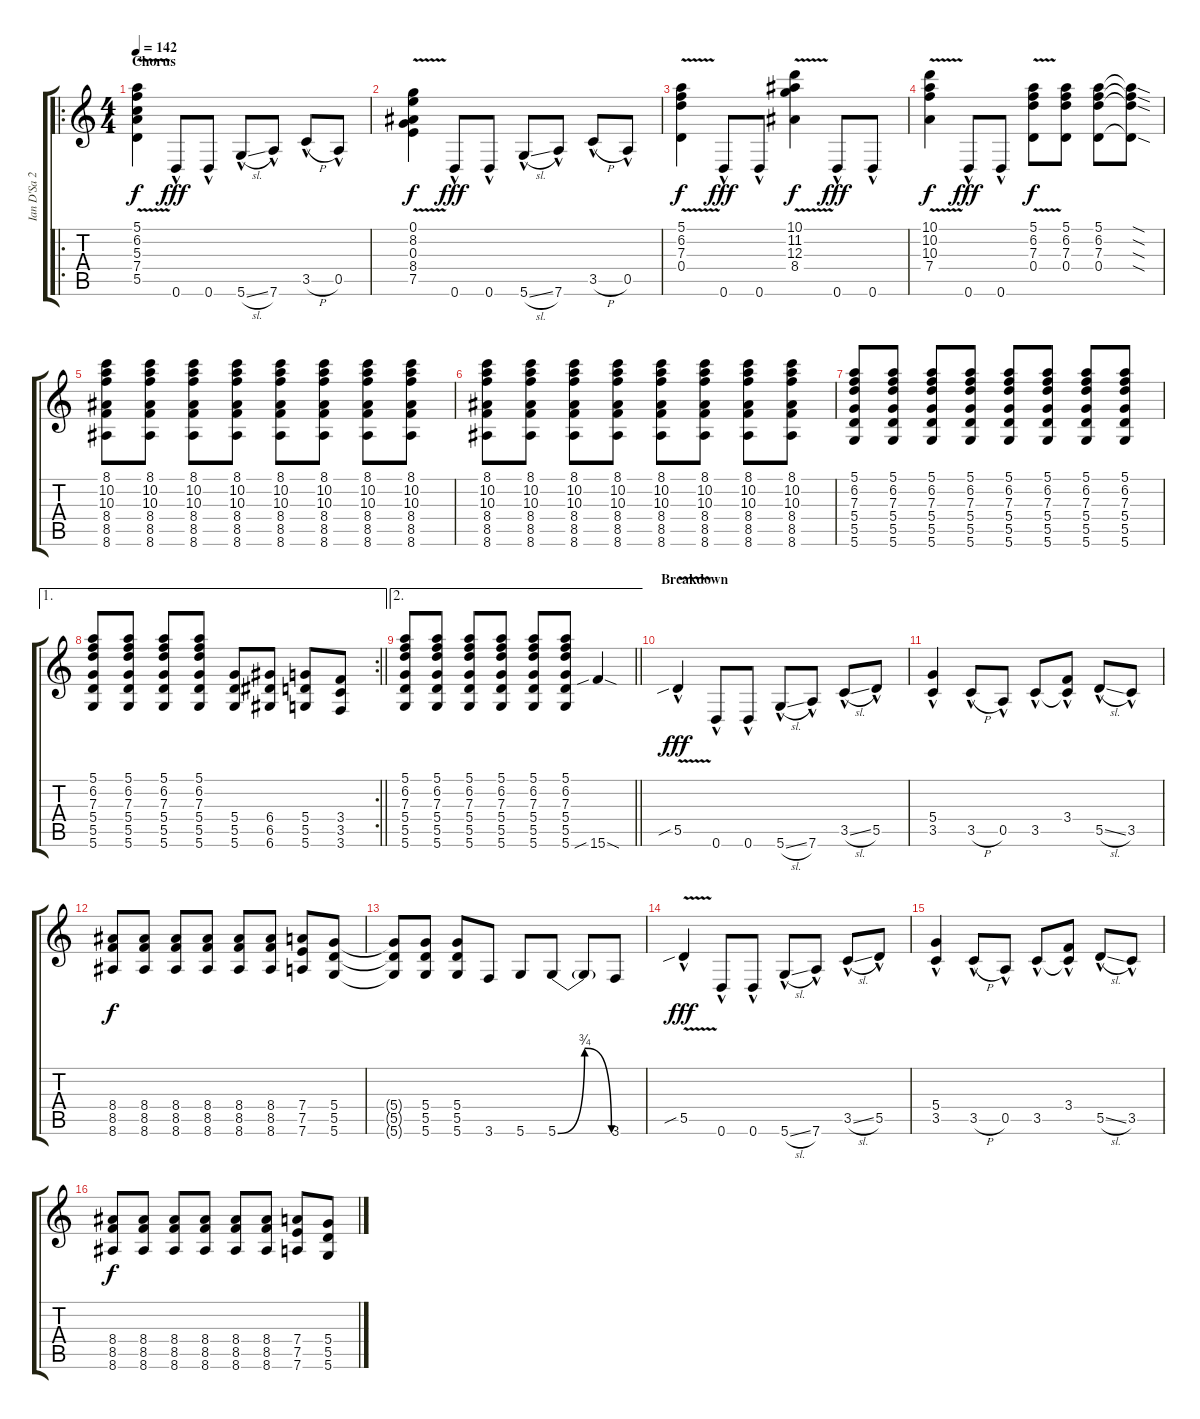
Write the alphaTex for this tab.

\track ("Ian D'Sa 2" "Ian D'Sa 2") {instrument distortionguitar}
\staff {score tabs}
\tuning (E4 B3 G3 D3 A2 D2) {hide}
\ro
\ts (4 4)
\section ("" "Chorus")
\tempo 142
\clef g2
\ks c
(5.1{v} 6.2{v} 5.3{v} 7.4{v} 5.5{v}).4{dy f} 0.6{hac}.8{dy fff} 0.6{hac}.8 5.6{sl hac}.8 7.6{hac}.8 3.5{h hac}.8 0.5{hac}.8 |
(0.1{v} 8.2{v} 0.3{v} 8.4{v} 7.5{v}).4{dy f} 0.6{hac}.8{dy fff} 0.6{hac}.8 5.6{sl hac}.8 7.6{hac}.8 3.5{h hac}.8 0.5{hac}.8 |
(5.1{v} 6.2{v} 7.3{v} 0.4).4{dy f} 0.6{hac}.8{dy fff} 0.6{hac}.8 (10.1{v} 11.2{v} 12.3{v} 8.4).4{dy f} 0.6{hac}.8{dy fff} 0.6{hac}.8 |
(10.1{v} 10.2{v} 10.3{v} 7.4).4{dy f} 0.6{hac}.8{dy fff} 0.6{hac}.8 (5.1{v} 6.2{v} 7.3{v} 0.4).8{dy f} (5.1 6.2 7.3 0.4).8 (5.1 6.2 7.3 0.4).8 (5.1{sod t} 6.2{sod t} 7.3{sod t} 0.4{sod t}).8 |
(8.1 10.2 10.3 8.4 8.5 8.6).8 (8.1 10.2 10.3 8.4 8.5 8.6).8 (8.1 10.2 10.3 8.4 8.5 8.6).8 (8.1 10.2 10.3 8.4 8.5 8.6).8 (8.1 10.2 10.3 8.4 8.5 8.6).8 (8.1 10.2 10.3 8.4 8.5 8.6).8 (8.1 10.2 10.3 8.4 8.5 8.6).8 (8.1 10.2 10.3 8.4 8.5 8.6).8 |
(8.1 10.2 10.3 8.4 8.5 8.6).8 (8.1 10.2 10.3 8.4 8.5 8.6).8 (8.1 10.2 10.3 8.4 8.5 8.6).8 (8.1 10.2 10.3 8.4 8.5 8.6).8 (8.1 10.2 10.3 8.4 8.5 8.6).8 (8.1 10.2 10.3 8.4 8.5 8.6).8 (8.1 10.2 10.3 8.4 8.5 8.6).8 (8.1 10.2 10.3 8.4 8.5 8.6).8 |
(5.1 6.2 7.3 5.4 5.5 5.6).8 (5.1 6.2 7.3 5.4 5.5 5.6).8 (5.1 6.2 7.3 5.4 5.5 5.6).8 (5.1 6.2 7.3 5.4 5.5 5.6).8 (5.1 6.2 7.3 5.4 5.5 5.6).8 (5.1 6.2 7.3 5.4 5.5 5.6).8 (5.1 6.2 7.3 5.4 5.5 5.6).8 (5.1 6.2 7.3 5.4 5.5 5.6).8 |
\ae 1
\rc 2
\barLineRight lightlight
(5.1 6.2 7.3 5.4 5.5 5.6).8 (5.1 6.2 7.3 5.4 5.5 5.6).8 (5.1 6.2 7.3 5.4 5.5 5.6).8 (5.1 6.2 7.3 5.4 5.5 5.6).8 (5.4 5.5 5.6).8 (6.4 6.5 6.6).8 (5.4 5.5 5.6).8 (3.4 3.5 3.6).8 |
\ae 2
\barLineRight lightlight
(5.1 6.2 7.3 5.4 5.5 5.6).8 (5.1 6.2 7.3 5.4 5.5 5.6).8 (5.1 6.2 7.3 5.4 5.5 5.6).8 (5.1 6.2 7.3 5.4 5.5 5.6).8 (5.1 6.2 7.3 5.4 5.5 5.6).8 (5.1 6.2 7.3 5.4 5.5 5.6).8 15.6{sib sod}.4 |
\section ("" "Breakdown")
5.5{v sib hac}.4{dy fff} 0.6{hac}.8 0.6{hac}.8 5.6{sl hac}.8 7.6{hac}.8 3.5{sl hac}.8 5.5{hac}.8 |
(5.4 3.5{hac}).4 3.5{h hac}.8 0.5{hac}.8 3.5{hac}.8 (3.4{hac} 3.5{t}).8 5.5{sl hac}.8 3.5{hac}.8 |
(8.4 8.5 8.6).8{dy f} (8.4 8.5 8.6).8 (8.4 8.5 8.6).8 (8.4 8.5 8.6).8 (8.4 8.5 8.6).8 (8.4 8.5 8.6).8 (7.4 7.5 7.6).8 (5.4 5.5 5.6).8 |
(5.4{t} 5.5{t} 5.6{t}).8 (5.4 5.5 5.6).8 (5.4 5.5 5.6).8 3.6.8 5.6.8 5.6{be (bendrelease 0 0 30 3 30 3 60 0)}.8 5.6{t}.8 3.6.8 |
5.5{v sib hac}.4{dy fff} 0.6{hac}.8 0.6{hac}.8 5.6{sl hac}.8 7.6{hac}.8 3.5{sl hac}.8 5.5{hac}.8 |
(5.4 3.5{hac}).4 3.5{h hac}.8 0.5{hac}.8 3.5{hac}.8 (3.4{hac} 3.5{t}).8 5.5{sl hac}.8 3.5{hac}.8 |
(8.4 8.5 8.6).8{dy f} (8.4 8.5 8.6).8 (8.4 8.5 8.6).8 (8.4 8.5 8.6).8 (8.4 8.5 8.6).8 (8.4 8.5 8.6).8 (7.4 7.5 7.6).8 (5.4 5.5 5.6).8
